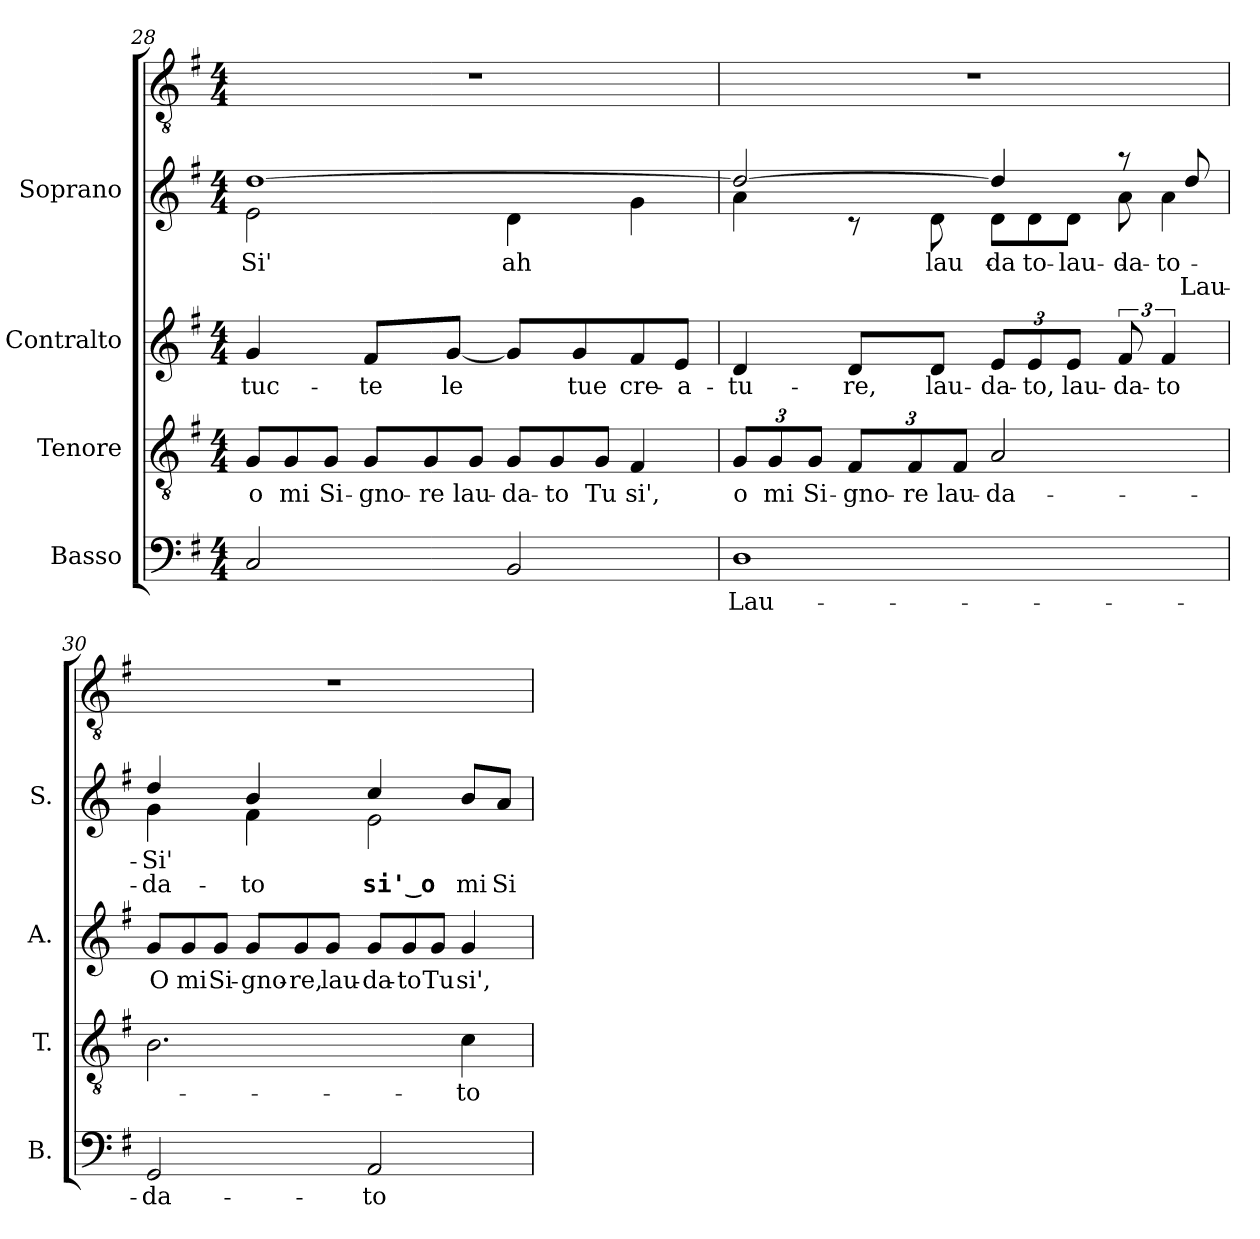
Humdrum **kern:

**kern	**text	**kern	**text	**kern	**text	**kern	**text	**text	**kern
*part5	*part5	*part4	*part4	*part3	*part3	*part2	*part2	*part2	*part1
*staff5	*staff5	*staff4	*staff4	*staff3	*staff3	*staff2	*staff2	*staff2	*staff1
*I"Basso	*	*I"Tenore	*	*I"Contralto	*	*I"Soprano	*	*	*
*I'B.	*	*I'T.	*	*I'A.	*	*I'S.	*	*	*
*clefF4	*	*clefGv2	*	*clefG2	*	*clefG2	*	*	*clefGv2
*k[f#]	*	*k[f#]	*	*k[f#]	*	*k[f#]	*	*	*k[f#]
*e:	*	*e:	*	*e:	*	*e:	*	*	*e:
*M4/4	*	*M4/4	*	*M4/4	*	*M4/4	*	*	*M4/4
*	*	*Xtuplet	*	*	*	*	*	*	*
=28	=28	=28	=28	=28	=28	=28	=28	=28	=28
!	!	!	!LO:LY:b	!	!	!	!	!	!
!	!	!	!	!	!LO:LY:b	!	!	!	!
!	!	!	!	!	!	!	!LO:LY:b	!	!
*	*	*	*	*	*	*^	*	*	*
2C/	.	12G/L	o	4g/	tuc-	[>1dd	2e\	Si'	.	1r
!	!	!	!LO:LY:b	!	!	!	!	!	!	!
.	.	12G/	mi	.	.	.	.	.	.	.
!	!	!	!LO:LY:b	!	!	!	!	!	!	!
.	.	12G/J	Si-	.	.	.	.	.	.	.
!	!	!	!LO:LY:b	!	!	!	!	!	!	!
!	!	!	!	!	!LO:LY:b	!	!	!	!	!
.	.	12G/L	-gno-	8f#/L	-te	.	.	.	.	.
!	!	!	!LO:LY:b	!	!	!	!	!	!	!
.	.	12G/	-re	.	.	.	.	.	.	.
!	!	!	!	!	!LO:LY:b	!	!	!	!	!
.	.	.	.	[8g/J	le	.	.	.	.	.
!	!	!	!LO:LY:b	!	!	!	!	!	!	!
.	.	12G/J	lau-	.	.	.	.	.	.	.
!	!	!	!LO:LY:b	!	!	!	!	!	!	!
!	!	!	!	!	!	!	!	!LO:LY:b	!	!
2BB/	.	12G/L	-da-	8g/L]	.	.	4d\	ah	.	.
!	!	!	!LO:LY:b	!	!	!	!	!	!	!
.	.	12G/	-to	.	.	.	.	.	.	.
!	!	!	!	!	!LO:LY:b	!	!	!	!	!
.	.	.	.	8g/	tue	.	.	.	.	.
!	!	!	!LO:LY:b	!	!	!	!	!	!	!
.	.	12G/J	Tu	.	.	.	.	.	.	.
!	!	!	!LO:LY:b	!	!	!	!	!	!	!
!	!	!	!	!	!LO:LY:b	!	!	!	!	!
.	.	4F#/	si',	8f#/	cre-	.	4g\	.	.	.
!	!	!	!	!	!LO:LY:b	!	!	!	!	!
.	.	.	.	8e/J	-a-	.	.	.	.	.
=29	=29	=29	=29	=29	=29	=29	=29	=29	=29	=29
!	!LO:LY:b	!	!	!	!	!	!	!	!	!
*	*	*tuplet	*	*	*	*	*	*	*	*
!	!	!	!LO:LY:b	!	!	!	!	!	!	!
!	!	!	!	!	!LO:LY:b	!	!	!	!	!
1D	Lau-	12G/L	o	4d/	-tu-	2dd/_	4a\	.	.	1r
!	!	!	!LO:LY:b	!	!	!	!	!	!	!
.	.	12G/	mi	.	.	.	.	.	.	.
!	!	!	!LO:LY:b	!	!	!	!	!	!	!
.	.	12G/J	Si-	.	.	.	.	.	.	.
!	!	!	!LO:LY:b	!	!	!	!	!	!	!
!	!	!	!	!	!LO:LY:b	!	!	!	!	!
.	.	12F#/L	-gno-	8d/L	-re,	.	8rc	.	.	.
!	!	!	!LO:LY:b	!	!	!	!	!	!	!
.	.	12F#/	-re	.	.	.	.	.	.	.
!	!	!	!	!	!LO:LY:b	!	!	!	!	!
!	!	!	!	!	!	!	!	!LO:LY:b	!	!
.	.	.	.	8d/J	lau-	.	8d\	lau-	.	.
!	!	!	!LO:LY:b	!	!	!	!	!	!	!
.	.	12F#/J	lau-	.	.	.	.	.	.	.
!	!	!	!LO:LY:b	!	!	!	!	!	!	!
!	!	!	!	!	!LO:LY:b	!	!	!	!	!
*	*	*	*	*	*	*	*Xtuplet	*	*	*
!	!	!	!	!	!	!	!	!LO:LY:b	!	!
.	.	2A/	-da-	12e/L	-da-	4dd/]	12d\L	-da-	.	.
!	!	!	!	!	!LO:LY:b	!	!	!	!	!
!	!	!	!	!	!	!	!	!LO:LY:b	!	!
.	.	.	.	12e/	-to,	.	12d\	-to	.	.
!	!	!	!	!	!LO:LY:b	!	!	!	!	!
!	!	!	!	!	!	!	!	!LO:LY:b	!	!
.	.	.	.	12e/J	lau-	.	12d\J	lau-	.	.
!	!	!	!	!	!LO:LY:b	!	!	!	!	!
!	!	!	!	!	!	!	!	!LO:LY:b	!	!
.	.	.	.	12f#/	-da-	8raa	12a\	-da-	.	.
!	!	!	!	!	!LO:LY:b	!	!	!	!	!
!	!	!	!	!	!	!	!	!LO:LY:b	!	!
.	.	.	.	6f#/	-to	.	6a\	-to	.	.
!	!	!	!	!	!	!	!	!	!LO:LY:a	!
.	.	.	.	.	.	8dd/	.	.	Lau-	.
!!LO:PB:g=z
=30	=30	=30	=30	=30	=30	=30	=30	=30	=30	=30
!	!LO:LY:b	!	!	!	!	!	!	!	!	!
*	*	*	*	*Xtuplet	*	*	*	*	*	*
!	!	!	!	!	!LO:LY:b	!	!	!	!	!
!	!	!	!	!	!	!	!	!	!LO:LY:a	!
!	!	!	!	!	!	!	!	!LO:LY:b	!	!
2GG/	-da-	2.B\	.	12g/L	O	4dd/	4g\	Si'	-da-	1r
!	!	!	!	!	!LO:LY:b	!	!	!	!	!
.	.	.	.	12g/	mi	.	.	.	.	.
!	!	!	!	!	!LO:LY:b	!	!	!	!	!
.	.	.	.	12g/J	Si-	.	.	.	.	.
!	!	!	!	!	!LO:LY:b	!	!	!	!	!
!	!	!	!	!	!	!	!	!	!LO:LY:a	!
.	.	.	.	12g/L	-gno-	4b/	4f#\	.	-to	.
!	!	!	!	!	!LO:LY:b	!	!	!	!	!
.	.	.	.	12g/	-re,	.	.	.	.	.
!	!	!	!	!	!LO:LY:b	!	!	!	!	!
.	.	.	.	12g/J	lau-	.	.	.	.	.
!	!LO:LY:b	!	!	!	!	!	!	!	!	!
!	!	!	!	!	!LO:LY:b	!	!	!	!	!
!	!	!	!	!	!	!	!	!	!LO:LY:a	!
2AA/	-to	.	.	12g/L	-da-	4cc/	2e\	.	si'‿o	.
!	!	!	!	!	!LO:LY:b	!	!	!	!	!
.	.	.	.	12g/	-to	.	.	.	.	.
!	!	!	!	!	!LO:LY:b	!	!	!	!	!
.	.	.	.	12g/J	Tu	.	.	.	.	.
!	!	!	!LO:LY:b	!	!	!	!	!	!	!
!	!	!	!	!	!LO:LY:b	!	!	!	!	!
!	!	!	!	!	!	!	!	!	!LO:LY:a	!
.	.	4c\	-to	4g/	si',	8b/L	.	.	mi	.
!	!	!	!	!	!	!	!	!	!LO:LY:a	!
.	.	.	.	.	.	8a/J	.	.	Si-	.
*	*	*	*	*	*	*v	*v	*	*	*
=	=	=	=	=	=	=	=	=	=
*-	*-	*-	*-	*-	*-	*-	*-	*-	*-
